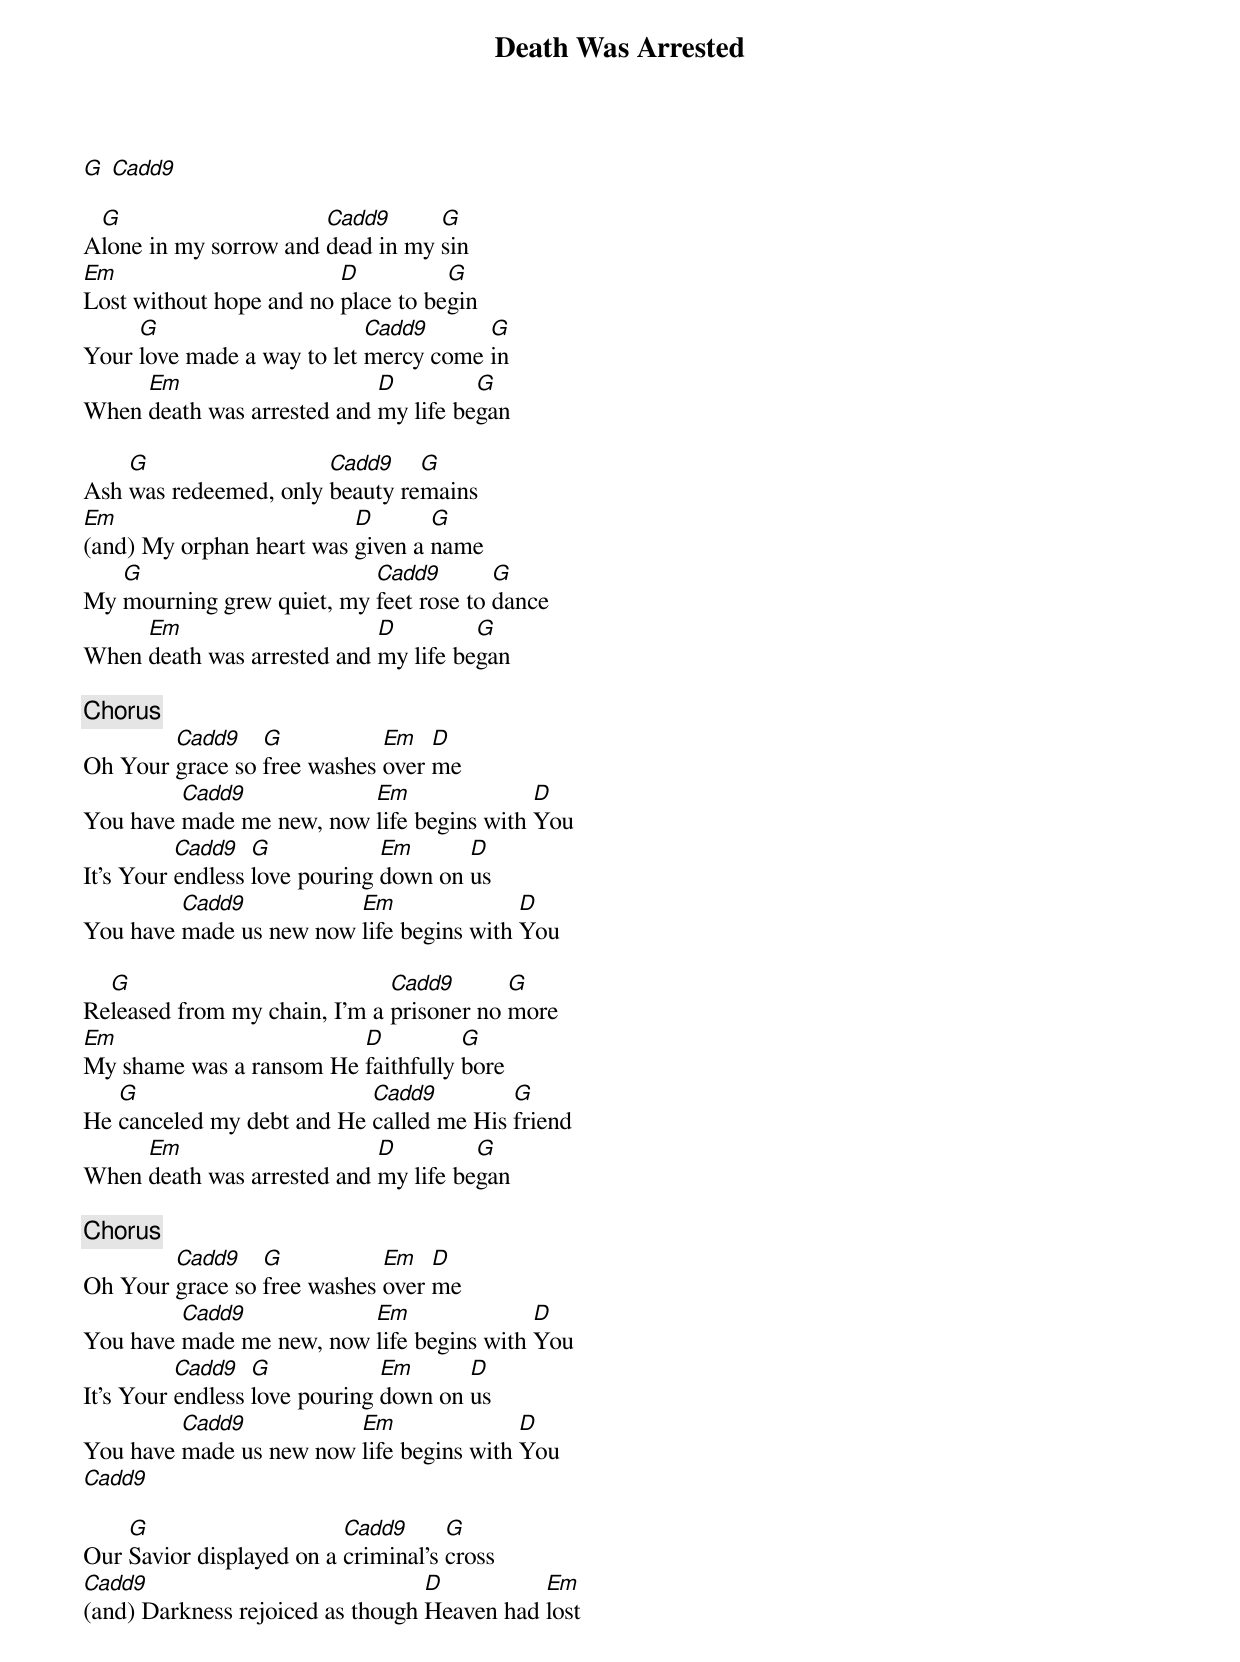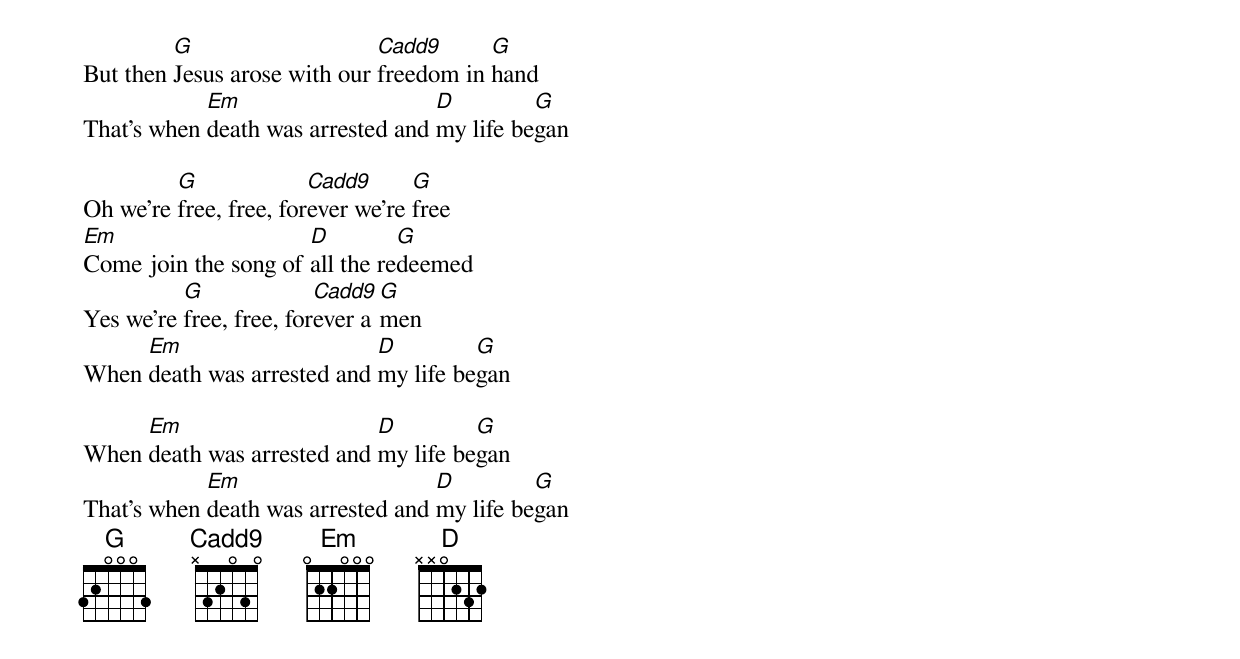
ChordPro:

{Title: Death Was Arrested}
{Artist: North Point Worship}
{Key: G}
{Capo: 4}

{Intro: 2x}
[G] [Cadd9]

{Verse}
A[G]lone in my sorrow and [Cadd9]dead in my [G]sin
[Em]Lost without hope and no [D]place to be[G]gin
Your [G]love made a way to let [Cadd9]mercy come [G]in
When [Em]death was arrested and [D]my life be[G]gan

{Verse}
Ash [G]was redeemed, only [Cadd9]beauty re[G]mains
[Em](and) My orphan heart was [D]given a [G]name
My [G]mourning grew quiet, my [Cadd9]feet rose to [G]dance
When [Em]death was arrested and [D]my life be[G]gan

{Chorus 1, 3}
Oh Your [Cadd9]grace so [G]free washes [Em]over [D]me
You have [Cadd9]made me new, now [Em]life begins with [D]You
It's Your [Cadd9]endless [G]love pouring [Em]down on [D]us
You have [Cadd9]made us new now [Em]life begins with [D]You

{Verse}
Re[G]leased from my chain, I'm a [Cadd9]prisoner no [G]more
[Em]My shame was a ransom He [D]faithfully [G]bore
He [G]canceled my debt and He [Cadd9]called me His [G]friend
When [Em]death was arrested and [D]my life be[G]gan

{Chorus 2}
Oh Your [Cadd9]grace so [G]free washes [Em]over [D]me
You have [Cadd9]made me new, now [Em]life begins with [D]You
It's Your [Cadd9]endless [G]love pouring [Em]down on [D]us
You have [Cadd9]made us new now [Em]life begins with [D]You
[Cadd9]

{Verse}
Our [G]Savior displayed on a [Cadd9]criminal's [G]cross
[Cadd9](and) Darkness rejoiced as though [D]Heaven had [Em]lost
But then [G]Jesus arose with our [Cadd9]freedom in [G]hand
That's when [Em]death was arrested and [D]my life be[G]gan

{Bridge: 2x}
Oh we're [G]free, free, for[Cadd9]ever we're [G]free
[Em]Come join the song of [D]all the re[G]deemed
Yes we're [G]free, free, for[Cadd9]ever a[G]men
When [Em]death was arrested and [D]my life be[G]gan

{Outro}
When [Em]death was arrested and [D]my life be[G]gan
That's when [Em]death was arrested and [D]my life be[G]gan
